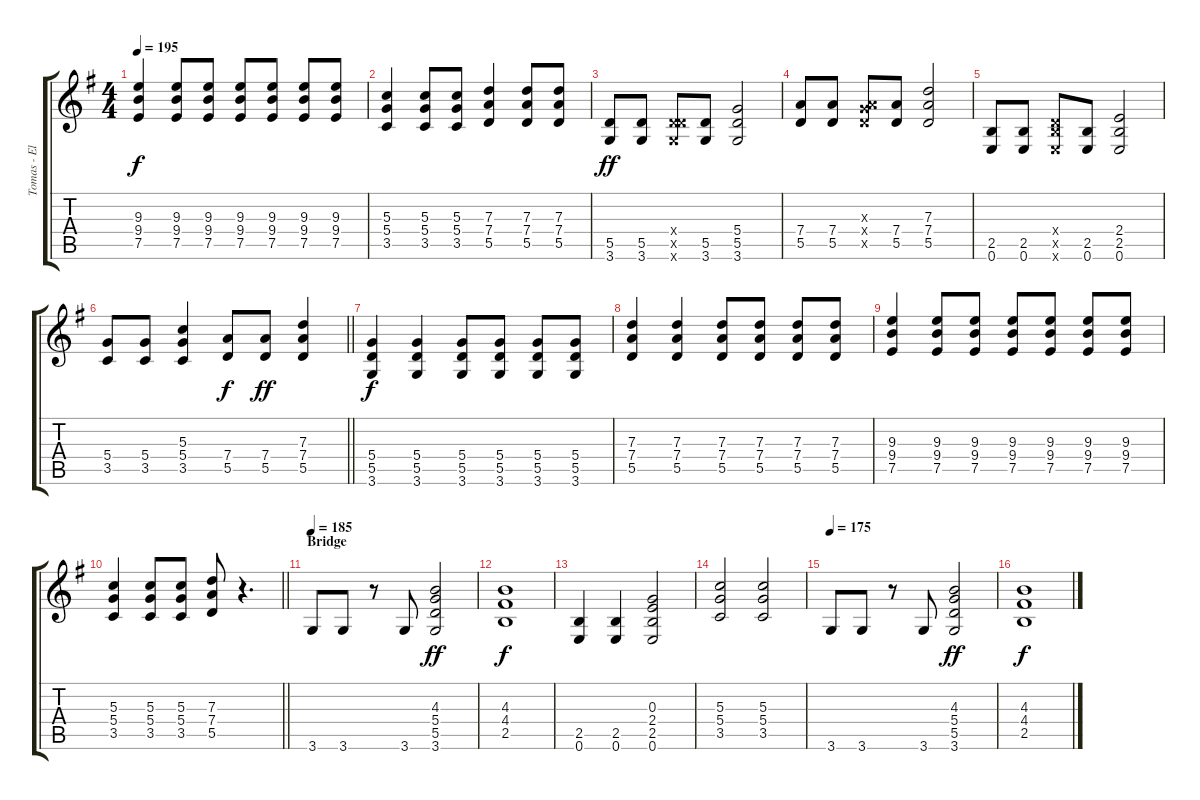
\track ("Tomas - Elec. Guitar" "Tomas - El") {instrument electricguitarclean}
\staff {score tabs}
\tuning (E4 B3 G3 D3 A2 E2) {hide}
\ts (4 4)
\tempo 195
\clef g2
\ks g
(9.3 9.4 7.5).4{dy f} (9.3 9.4 7.5).8 (9.3 9.4 7.5).8 (9.3 9.4 7.5).8 (9.3 9.4 7.5).8 (9.3 9.4 7.5).8 (9.3 9.4 7.5).8 |
(5.3 5.4 3.5).4 (5.3 5.4 3.5).8 (5.3 5.4 3.5).8 (7.3 7.4 5.5).4 (7.3 7.4 5.5).8 (7.3 7.4 5.5).8 |
(5.5 3.6).8{dy ff} (5.5 3.6).8 (0.4{x} 5.5{x} 3.6{x}).8 (5.5 3.6).8 (5.4 5.5 3.6).2 |
(7.4 5.5).8 (7.4 5.5).8 (0.3{x} 7.4{x} 5.5{x}).8 (7.4 5.5).8 (7.3 7.4 5.5).2 |
(2.5 0.6).8 (2.5 0.6).8 (0.4{x} 2.5{x} 0.6{x}).8 (2.5 0.6).8 (2.4 2.5 0.6).2 |
\barLineRight lightlight
(5.4 3.5).8 (5.4 3.5).8 (5.3 5.4 3.5).4 (7.4 5.5).8{dy f} (7.4 5.5).8{dy ff} (7.3 7.4 5.5).4 |
\section ("" "")
(5.4 5.5 3.6).4{dy f} (5.4 5.5 3.6).4 (5.4 5.5 3.6).8 (5.4 5.5 3.6).8 (5.4 5.5 3.6).8 (5.4 5.5 3.6).8 |
(7.3 7.4 5.5).4 (7.3 7.4 5.5).4 (7.3 7.4 5.5).8 (7.3 7.4 5.5).8 (7.3 7.4 5.5).8 (7.3 7.4 5.5).8 |
(9.3 9.4 7.5).4 (9.3 9.4 7.5).8 (9.3 9.4 7.5).8 (9.3 9.4 7.5).8 (9.3 9.4 7.5).8 (9.3 9.4 7.5).8 (9.3 9.4 7.5).8 |
\barLineRight lightlight
(5.3 5.4 3.5).4 (5.3 5.4 3.5).8 (5.3 5.4 3.5).8 (7.3 7.4 5.5).8 r.4{d} |
\section ("" "Bridge")
\tempo 185
3.6.8 3.6.8 r.8 3.6.8 (4.3 5.4 5.5 3.6).2{dy ff} |
(4.3 4.4 2.5).1{dy f} |
(2.5 0.6).4 (2.5 0.6).4 (0.3 2.4 2.5 0.6).2 |
(5.3 5.4 3.5).2 (5.3 5.4 3.5).2 |
\tempo 175
3.6.8 3.6.8 r.8 3.6.8 (4.3 5.4 5.5 3.6).2{dy ff} |
(4.3 4.4 2.5).1{dy f}
